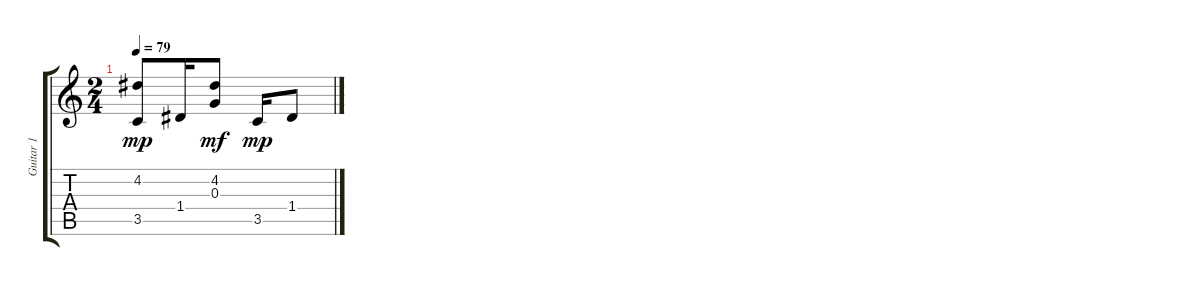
\track ("Guitar 1" "Guitar 1") {instrument acousticguitarsteel}
\staff {score tabs}
\tuning (E4 B3 G3 D3 A2 E2) {hide}
\ts (2 4)
\tempo 79
\clef g2
\ks c
(4.2 3.5).8{dy mp} 1.4.16 (4.2 0.3).8{dy mf} 3.5.16{dy mp} 1.4.8
